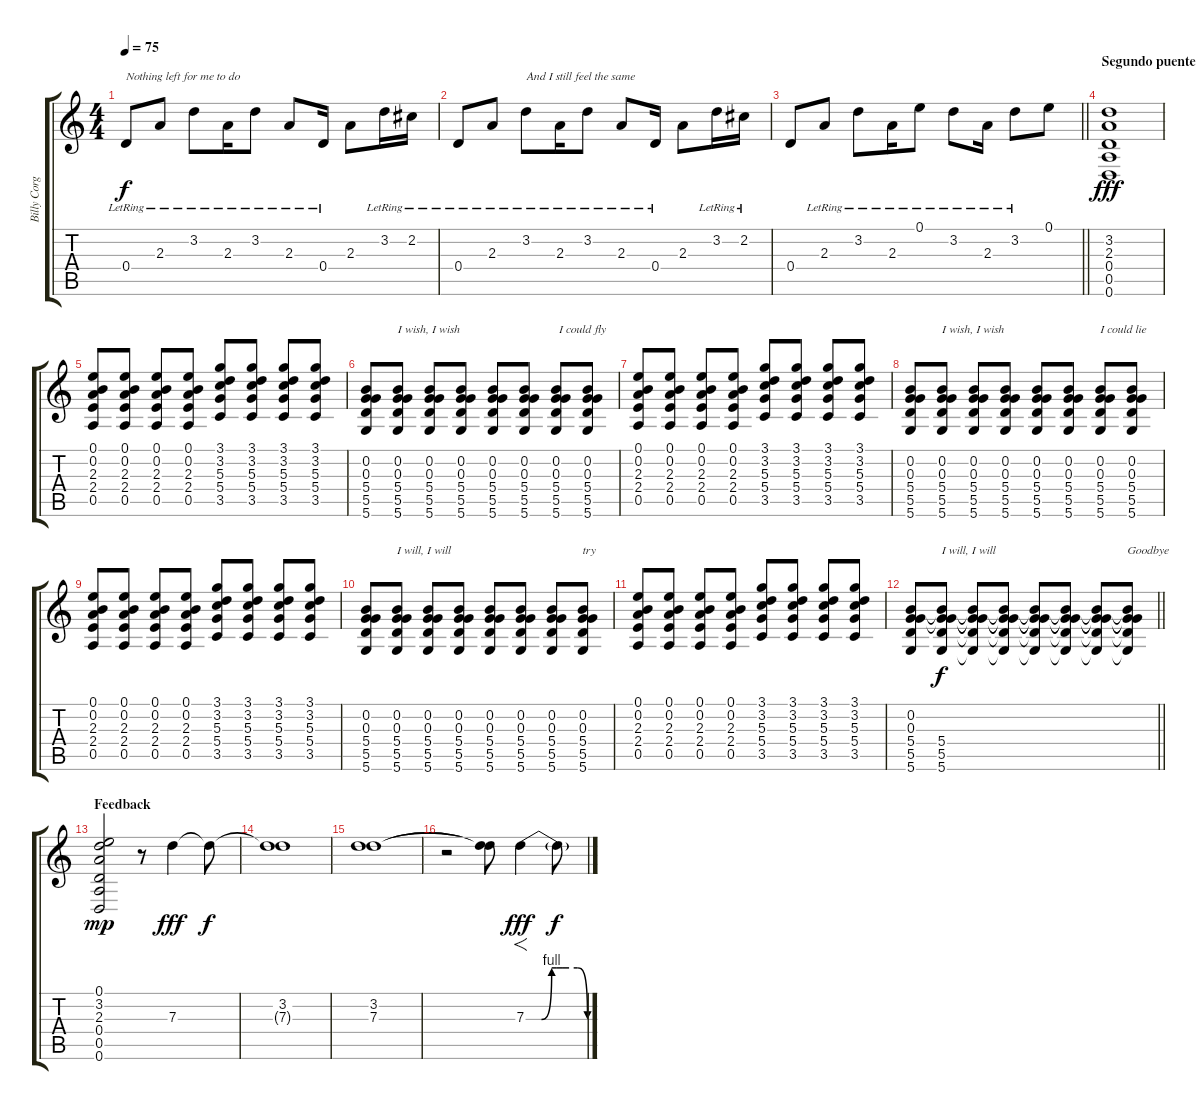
\track ("Billy Corgan" "Billy Corg") {instrument acousticguitarsteel}
\staff {score tabs}
\tuning (E4 B3 G3 D3 A2 D2) {hide}
\ts (4 4)
\tempo 75
\clef g2
\ks c
0.4{lr}.8{txt "Nothing left for me to do" dy f} 2.3{lr}.8 3.2{lr}.8 2.3{lr}.16 3.2{lr}.8 2.3{lr}.8 0.4{lr}.16 2.3.8 3.2{lr}.16 2.2{lr}.16 |
0.4{lr}.8 2.3{lr}.8 3.2{lr}.8{txt "And I still feel the same"} 2.3{lr}.16 3.2{lr}.8 2.3{lr}.8 0.4{lr}.16 2.3.8 3.2{lr}.16 2.2{lr}.16 |
\barLineRight lightlight
0.4.8 2.3{lr}.8 3.2{lr}.8 2.3{lr}.16 0.1{lr}.8 3.2{lr}.8 2.3{lr}.16 3.2{lr}.8 0.1.8 |
\section ("" "Segundo puente")
(3.2 2.3 0.4 0.5 0.6).1{dy fff volume 16 instrument distortionguitar} |
(0.1 0.2 2.3 2.4 0.5).8{volume 13} (0.1 0.2 2.3 2.4 0.5).8 (0.1 0.2 2.3 2.4 0.5).8 (0.1 0.2 2.3 2.4 0.5).8 (3.1 3.2 5.3 5.4 3.5).8 (3.1 3.2 5.3 5.4 3.5).8 (3.1 3.2 5.3 5.4 3.5).8 (3.1 3.2 5.3 5.4 3.5).8 |
(0.2 0.3 5.4 5.5 5.6).8 (0.2 0.3 5.4 5.5 5.6).8{txt "I wish, I wish "} (0.2 0.3 5.4 5.5 5.6).8 (0.2 0.3 5.4 5.5 5.6).8 (0.2 0.3 5.4 5.5 5.6).8 (0.2 0.3 5.4 5.5 5.6).8 (0.2 0.3 5.4 5.5 5.6).8{txt " I could fly"} (0.2 0.3 5.4 5.5 5.6).8 |
(0.1 0.2 2.3 2.4 0.5).8{volume 13} (0.1 0.2 2.3 2.4 0.5).8 (0.1 0.2 2.3 2.4 0.5).8 (0.1 0.2 2.3 2.4 0.5).8 (3.1 3.2 5.3 5.4 3.5).8 (3.1 3.2 5.3 5.4 3.5).8 (3.1 3.2 5.3 5.4 3.5).8 (3.1 3.2 5.3 5.4 3.5).8 |
(0.2 0.3 5.4 5.5 5.6).8 (0.2 0.3 5.4 5.5 5.6).8{txt "I wish, I wish"} (0.2 0.3 5.4 5.5 5.6).8 (0.2 0.3 5.4 5.5 5.6).8 (0.2 0.3 5.4 5.5 5.6).8 (0.2 0.3 5.4 5.5 5.6).8 (0.2 0.3 5.4 5.5 5.6).8{txt "I could lie"} (0.2 0.3 5.4 5.5 5.6).8 |
(0.1 0.2 2.3 2.4 0.5).8{volume 13} (0.1 0.2 2.3 2.4 0.5).8 (0.1 0.2 2.3 2.4 0.5).8 (0.1 0.2 2.3 2.4 0.5).8 (3.1 3.2 5.3 5.4 3.5).8 (3.1 3.2 5.3 5.4 3.5).8 (3.1 3.2 5.3 5.4 3.5).8 (3.1 3.2 5.3 5.4 3.5).8 |
(0.2 0.3 5.4 5.5 5.6).8 (0.2 0.3 5.4 5.5 5.6).8{txt "I will, I will"} (0.2 0.3 5.4 5.5 5.6).8 (0.2 0.3 5.4 5.5 5.6).8 (0.2 0.3 5.4 5.5 5.6).8 (0.2 0.3 5.4 5.5 5.6).8 (0.2 0.3 5.4 5.5 5.6).8 (0.2 0.3 5.4 5.5 5.6).8{txt "try"} |
(0.1 0.2 2.3 2.4 0.5).8{volume 13} (0.1 0.2 2.3 2.4 0.5).8 (0.1 0.2 2.3 2.4 0.5).8 (0.1 0.2 2.3 2.4 0.5).8 (3.1 3.2 5.3 5.4 3.5).8 (3.1 3.2 5.3 5.4 3.5).8 (3.1 3.2 5.3 5.4 3.5).8 (3.1 3.2 5.3 5.4 3.5).8 |
\barLineRight lightlight
(0.2 0.3 5.4 5.5 5.6).8 (0.2{t} 0.3{t} 5.4 5.5 5.6).8{txt "I will, I will" dy f} (0.2{t} 0.3{t} 5.4{t} 5.5{t} 5.6{t}).8 (0.2{t} 0.3{t} 5.4{t} 5.5{t} 5.6{t}).8 (0.2{t} 0.3{t} 5.4{t} 5.5{t} 5.6{t}).8 (0.2{t} 0.3{t} 5.4{t} 5.5{t} 5.6{t}).8 (0.2{t} 0.3{t} 5.4{t} 5.5{t} 5.6{t}).8 (0.2{t} 0.3{t} 5.4{t} 5.5{t} 5.6{t}).8{txt "Goodbye"} |
\section ("" "Feedback")
(0.1 3.2 2.3 0.4 0.5 0.6).2{dy mp volume 14} r.8 7.3.4{dy fff} 7.3{t}.8{dy f} |
(3.2 7.3{t}).1 |
(3.2 7.3).1 |
r.2{volume 14} (3.2{t} 7.3{t}).8 7.3{be (custom 0 0 15 0 25 4 30 4 36 4 42 4 50 4 60 0)}.4{f dy fff} 7.3{t}.8{dy f}
